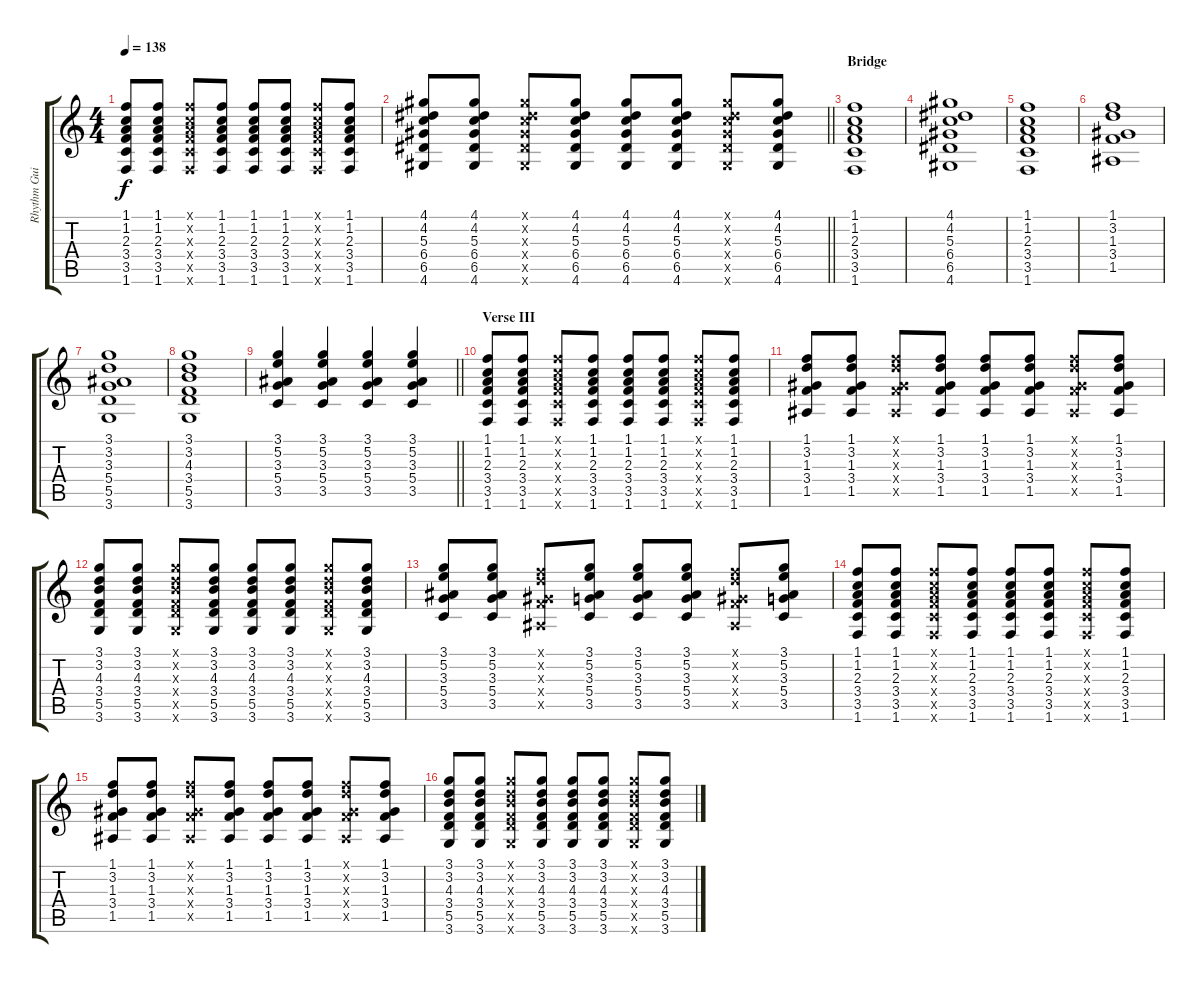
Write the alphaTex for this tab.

\track ("Rhythm Guitar" "Rhythm Gui") {instrument electricguitarclean}
\staff {score tabs}
\tuning (E4 B3 G3 D3 A2 E2) {hide}
\ts (4 4)
\tempo 138
\clef g2
\ks c
(1.1 1.2 2.3 3.4 3.5 1.6).8{dy f} (1.1 1.2 2.3 3.4 3.5 1.6).8 (1.1{x} 1.2{x} 2.3{x} 3.4{x} 3.5{x} 1.6{x}).8 (1.1 1.2 2.3 3.4 3.5 1.6).8 (1.1 1.2 2.3 3.4 3.5 1.6).8 (1.1 1.2 2.3 3.4 3.5 1.6).8 (1.1{x} 1.2{x} 2.3{x} 3.4{x} 3.5{x} 1.6{x}).8 (1.1 1.2 2.3 3.4 3.5 1.6).8 |
\barLineRight lightlight
(4.1 4.2 5.3 6.4 6.5 4.6).8 (4.1 4.2 5.3 6.4 6.5 4.6).8 (4.1{x} 4.2{x} 5.3{x} 6.4{x} 6.5{x} 4.6{x}).8 (4.1 4.2 5.3 6.4 6.5 4.6).8 (4.1 4.2 5.3 6.4 6.5 4.6).8 (4.1 4.2 5.3 6.4 6.5 4.6).8 (4.1{x} 4.2{x} 5.3{x} 6.4{x} 6.5{x} 4.6{x}).8 (4.1 4.2 5.3 6.4 6.5 4.6).8 |
\section ("" "Bridge")
(1.1 1.2 2.3 3.4 3.5 1.6).1 |
(4.1 4.2 5.3 6.4 6.5 4.6).1 |
(1.1 1.2 2.3 3.4 3.5 1.6).1 |
(1.1 3.2 1.3 3.4 1.5).1 |
(3.1 3.2 3.3 5.4 5.5 3.6).1 |
(3.1 3.2 4.3 3.4 5.5 3.6).1 |
\barLineRight lightlight
(3.1 5.2 3.3 5.4 3.5).4 (3.1 5.2 3.3 5.4 3.5).4 (3.1 5.2 3.3 5.4 3.5).4 (3.1 5.2 3.3 5.4 3.5).4 |
\section ("" "Verse III")
(1.1 1.2 2.3 3.4 3.5 1.6).8 (1.1 1.2 2.3 3.4 3.5 1.6).8 (1.1{x} 1.2{x} 2.3{x} 3.4{x} 3.5{x} 1.6{x}).8 (1.1 1.2 2.3 3.4 3.5 1.6).8 (1.1 1.2 2.3 3.4 3.5 1.6).8 (1.1 1.2 2.3 3.4 3.5 1.6).8 (1.1{x} 1.2{x} 2.3{x} 3.4{x} 3.5{x} 1.6{x}).8 (1.1 1.2 2.3 3.4 3.5 1.6).8 |
(1.1 3.2 1.3 3.4 1.5).8 (1.1 3.2 1.3 3.4 1.5).8 (1.1{x} 3.2{x} 1.3{x} 3.4{x} 1.5{x}).8 (1.1 3.2 1.3 3.4 1.5).8 (1.1 3.2 1.3 3.4 1.5).8 (1.1 3.2 1.3 3.4 1.5).8 (1.1{x} 3.2{x} 1.3{x} 3.4{x} 1.5{x}).8 (1.1 3.2 1.3 3.4 1.5).8 |
(3.1 3.2 4.3 3.4 5.5 3.6).8 (3.1 3.2 4.3 3.4 5.5 3.6).8 (3.1{x} 3.2{x} 4.3{x} 3.4{x} 5.5{x} 3.6{x}).8 (3.1 3.2 4.3 3.4 5.5 3.6).8 (3.1 3.2 4.3 3.4 5.5 3.6).8 (3.1 3.2 4.3 3.4 5.5 3.6).8 (3.1{x} 3.2{x} 4.3{x} 3.4{x} 5.5{x} 3.6{x}).8 (3.1 3.2 4.3 3.4 5.5 3.6).8 |
(3.1 5.2 3.3 5.4 3.5).8 (3.1 5.2 3.3 5.4 3.5).8 (1.1{x} 3.2{x} 1.3{x} 3.4{x} 1.5{x}).8 (3.1 5.2 3.3 5.4 3.5).8 (3.1 5.2 3.3 5.4 3.5).8 (3.1 5.2 3.3 5.4 3.5).8 (1.1{x} 3.2{x} 1.3{x} 3.4{x} 1.5{x}).8 (3.1 5.2 3.3 5.4 3.5).8 |
(1.1 1.2 2.3 3.4 3.5 1.6).8 (1.1 1.2 2.3 3.4 3.5 1.6).8 (1.1{x} 1.2{x} 2.3{x} 3.4{x} 3.5{x} 1.6{x}).8 (1.1 1.2 2.3 3.4 3.5 1.6).8 (1.1 1.2 2.3 3.4 3.5 1.6).8 (1.1 1.2 2.3 3.4 3.5 1.6).8 (1.1{x} 1.2{x} 2.3{x} 3.4{x} 3.5{x} 1.6{x}).8 (1.1 1.2 2.3 3.4 3.5 1.6).8 |
(1.1 3.2 1.3 3.4 1.5).8 (1.1 3.2 1.3 3.4 1.5).8 (1.1{x} 3.2{x} 1.3{x} 3.4{x} 1.5{x}).8 (1.1 3.2 1.3 3.4 1.5).8 (1.1 3.2 1.3 3.4 1.5).8 (1.1 3.2 1.3 3.4 1.5).8 (1.1{x} 3.2{x} 1.3{x} 3.4{x} 1.5{x}).8 (1.1 3.2 1.3 3.4 1.5).8 |
(3.1 3.2 4.3 3.4 5.5 3.6).8 (3.1 3.2 4.3 3.4 5.5 3.6).8 (3.1{x} 3.2{x} 4.3{x} 3.4{x} 5.5{x} 3.6{x}).8 (3.1 3.2 4.3 3.4 5.5 3.6).8 (3.1 3.2 4.3 3.4 5.5 3.6).8 (3.1 3.2 4.3 3.4 5.5 3.6).8 (3.1{x} 3.2{x} 4.3{x} 3.4{x} 5.5{x} 3.6{x}).8 (3.1 3.2 4.3 3.4 5.5 3.6).8
